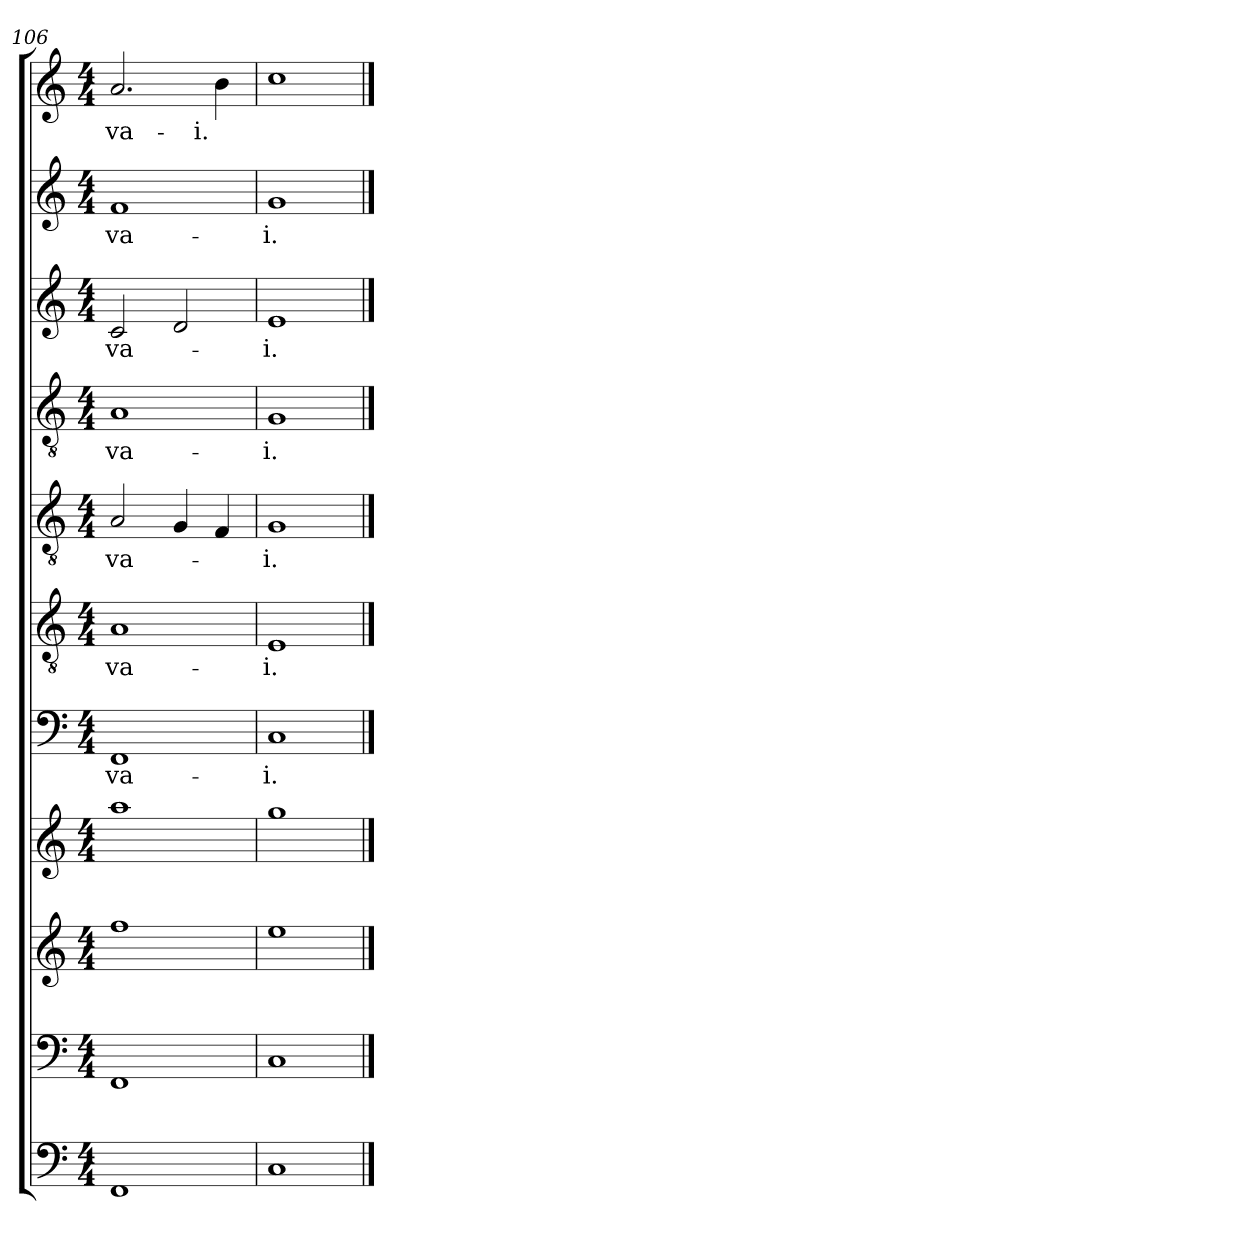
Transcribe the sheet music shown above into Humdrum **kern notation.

**kern	**kern	**kern	**kern	**kern	**text	**kern	**text	**kern	**text	**kern	**text	**kern	**text	**kern	**text	**kern	**text
*part11	*part10	*part9	*part8	*part7	*part7	*part6	*part6	*part5	*part5	*part4	*part4	*part3	*part3	*part2	*part2	*part1	*part1
*staff11	*staff10	*staff9	*staff8	*staff7	*staff7	*staff6	*staff6	*staff5	*staff5	*staff4	*staff4	*staff3	*staff3	*staff2	*staff2	*staff1	*staff1
*clefF4	*clefF4	*clefG2	*clefG2	*clefF4	*	*clefGv2	*	*clefGv2	*	*clefGv2	*	*clefG2	*	*clefG2	*	*clefG2	*
*k[]	*k[]	*k[]	*k[]	*k[]	*	*k[]	*	*k[]	*	*k[]	*	*k[]	*	*k[]	*	*k[]	*
*C:	*C:	*C:	*C:	*C:	*	*C:	*	*C:	*	*C:	*	*C:	*	*C:	*	*C:	*
*M4/4	*M4/4	*M4/4	*M4/4	*M4/4	*	*M4/4	*	*M4/4	*	*M4/4	*	*M4/4	*	*M4/4	*	*M4/4	*
=106	=106	=106	=106	=106	=106	=106	=106	=106	=106	=106	=106	=106	=106	=106	=106	=106	=106
!	!	!	!	!	!LO:LY:b	!	!LO:LY:b	!	!LO:LY:b	!	!LO:LY:b	!	!LO:LY:b	!	!LO:LY:b	!	!LO:LY:b
1FF	1FF	1ff	1aa	1FF	va-	1A	va-	2A/	va-	1A	va-	2c/	va-	1f	va-	2.a/	va-
.	.	.	.	.	.	.	.	4G/	.	.	.	2d/	.	.	.	.	.
!	!	!	!	!	!	!	!	!	!	!	!	!	!	!	!	!	!LO:LY:b
.	.	.	.	.	.	.	.	4F/	.	.	.	.	.	.	.	4b\	-i.
=107	=107	=107	=107	=107	=107	=107	=107	=107	=107	=107	=107	=107	=107	=107	=107	=107	=107
!	!	!	!	!	!LO:LY:b	!	!LO:LY:b	!	!LO:LY:b	!	!LO:LY:b	!	!LO:LY:b	!	!LO:LY:b	!	!
1C	1C	1ee	1gg	1C	-i.	1E	-i.	1G	-i.	1G	-i.	1e	-i.	1g	-i.	1cc	.
==	==	==	==	==	==	==	==	==	==	==	==	==	==	==	==	==	==
*-	*-	*-	*-	*-	*-	*-	*-	*-	*-	*-	*-	*-	*-	*-	*-	*-	*-
